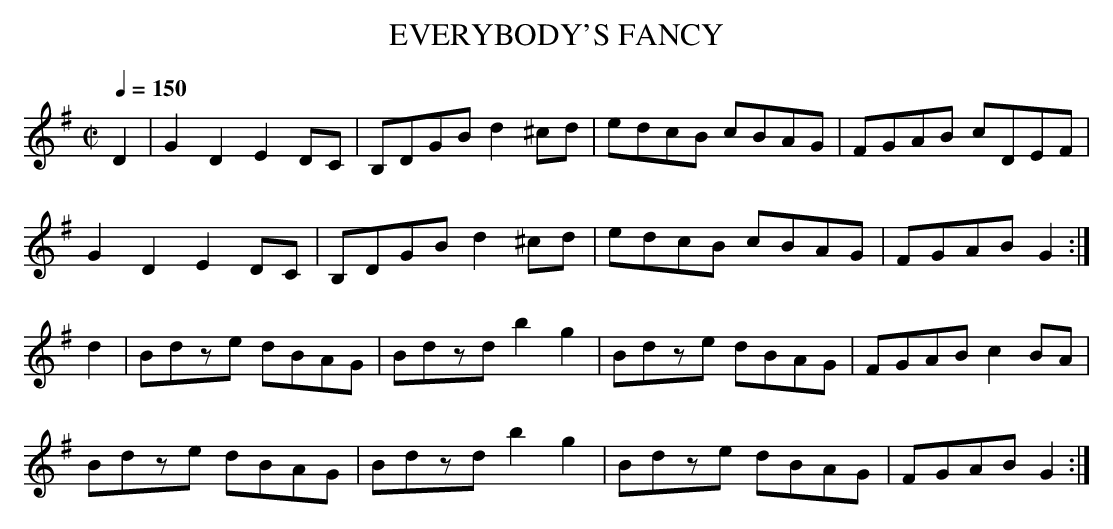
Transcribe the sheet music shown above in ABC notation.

X:1
T:EVERYBODY'S FANCY
Q:1/4=150
M:C|
L:1/8
K:G
D2|G2D2 E2DC|B,DGB d2^cd|edcB cBAG|FGAB cDEF|
G2D2 E2DC|B,DGB d2^cd|edcB cBAG|FGAB G2:|
d2|Bdze dBAG|Bdzd b2g2|Bdze dBAG|FGAB c2BA|
Bdze dBAG|Bdzd b2g2|Bdze dBAG|FGAB G2:|
